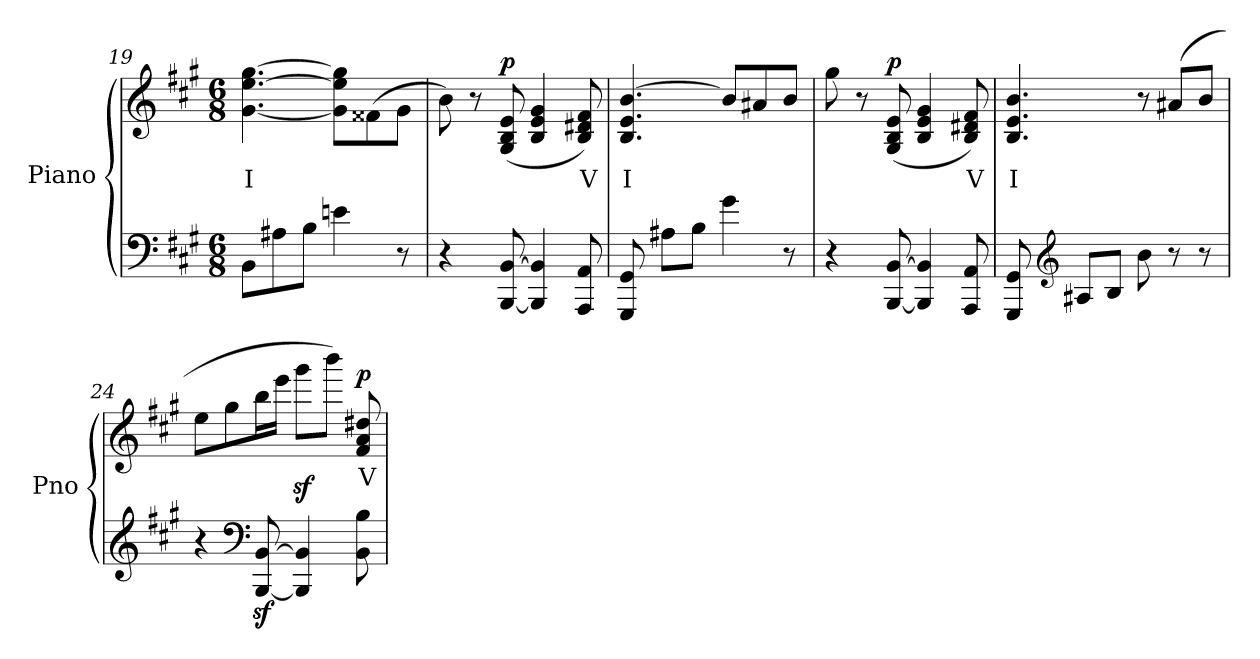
**kern	**kern	**text	**dynam
*part1	*part1	*part1	*part1
*staff2	*staff1	*staff1	*staff1/2
*I"Piano	*	*	*
*I'Pno	*	*	*
*clefF4	*clefG2	*	*
*k[f#c#g#]	*k[f#c#g#]	*	*
*M6/8	*M6/8	*	*
=19	=19	=19	=19
!	!	!LO:LY:b	!
8BB\L	[4.g#\ [4.ee\ [4.gg#\	I	.
8A#X\	.	.	.
8B\J	.	.	.
4en\	8g#\] 8ee\] 8gg#\]L	.	.
.	(>8f##X\	.	.
8r	8g#\J	.	.
=20	=20	=20	=20
4r	8b\)	.	.
.	8r	.	.
!	!	!	!LO:DY:b
[8BBB/ [8BB/	(<8G#/ 8B/ 8e/	.	p
4BBB/] 4BB/]	4B/ 4e/ 4g#/	.	.
!	!	!LO:LY:b	!
8AAA/ 8AA/	8B/ 8d#X/ 8f#/)	V	.
=21	=21	=21	=21
!	!	!LO:LY:b	!
8GGG#/ 8GG#/	4.B/ 4.e/ [4.b/	I	.
8A#X\L	.	.	.
8B\J	.	.	.
4g#\	8b/L]	.	.
.	8a#X/	.	.
8r	8b/J	.	.
=22	=22	=22	=22
4r	8gg#\	.	.
.	8r	.	.
!	!	!	!LO:DY:b
[8BBB/ [8BB/	(<8G#/ 8B/ 8e/	.	p
4BBB/] 4BB/]	4B/ 4e/ 4g#/	.	.
!	!	!LO:LY:b	!
8AAA/ 8AA/	8B/ 8d#X/ 8f#/)	V	.
!!LO:LB:g=z
=23	=23	=23	=23
!	!	!LO:LY:b	!
8GGG#/ 8GG#/	4.B/ 4.e/ 4.b/	I	.
*clefG2	*	*	*
8A#X/L	.	.	.
8B/J	.	.	.
8b\	8r	.	.
8r	(>8a#X/L	.	.
8r	8b/J	.	.
=24	=24	=24	=24
4r	8ee\L	.	.
.	8gg#\	.	.
*clefF4	*	*	*
[8BBB/z< [8BB/z<	16bb\L	.	.
.	16eee\JJ	.	.
4BBB/] 4BB/]	8ggg#z<\L	.	.
.	8bbb\J)	.	.
!	!	!LO:LY:b	!LO:DY:b
8BB\ 8B\	8f#/ 8a/ 8dd#X/	V	p
=	=	=	=
*-	*-	*-	*-
